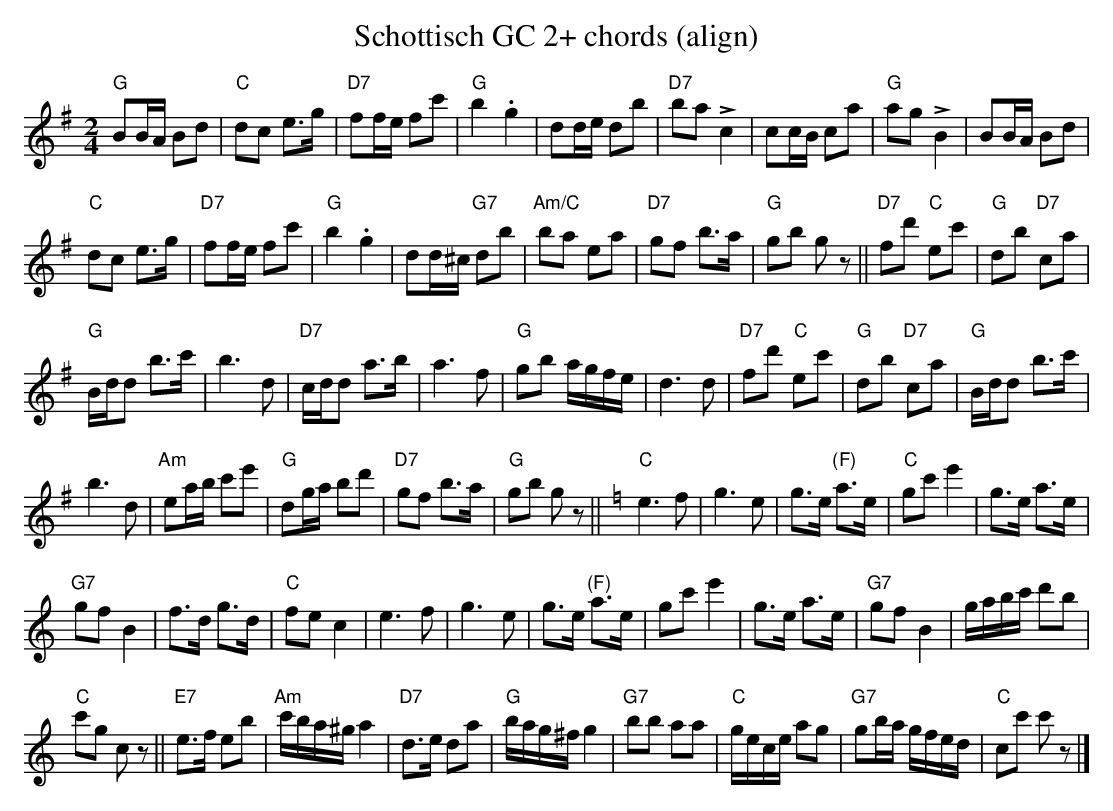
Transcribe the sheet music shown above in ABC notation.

X:1
T:Schottisch GC 2+ chords (align)
M:2/4
L:1/16
K:Gmaj%%MIDI gchordon
"G"B2BA B2d2 | "C"d2c2 e3g | "D7"f2fe f2c'2 | "G"b4.g4 | d2de d2b2 | "D7"b2a2 !>!c4 | c2cB c2a2 | \
"G"a2g2!>!B4 | B2BA B2d2 |
 "C"d2c2 e3g | "D7"f2fe f2c'2 | "G"b4.g4 | d2d^c "G7"d2b2 | "Am/C"b2a2 e2a2 | \
"D7"g2f2 b3a | "G"g2b2 g2z2 || "D7"f2d'2 "C"e2c'2 | "G"d2b2 "D7"c2a2 |
 "G"Bdd2 b3c' | b6d2 | "D7"cdd2 a3b | \
a6f2 | "G"g2b2 agfe | d6d2 | "D7"f2d'2 "C"e2c'2 | "G"d2b2 "D7"c2a2 | "G"Bdd2 b3c' |
 b6d2 | \
"Am"e2ab c'2e'2 | "G"d2ga b2d'2 | "D7"g2f2 b3a | "G"g2b2 g2z2 || [K:Cmaj] "C"e6f2 | g6e2 | g3e "(F)"a3e | \
"C"g2c'2e'4 | g3e a3e |
 "G7"g2f2B4 | f3d g3d | "C"f2e2c4 | e6f2 | g6e2 | g3e "(F)"a3e | \
g2c'2e'4 | g3e a3e | "G7"g2f2B4 | gabc' d'2b2 |
 "C"c'2g2 c2z2 || "E7"e3f e2b2 | "Am"c'ba^g a4 | \
"D7"d3e d2a2 | "G"bag^f g4 | "G7"b2b2 a2a2 | "C"gece a2g2 | "G7"g2ba gfed | "C"c2c'2 c'2z2 |]
